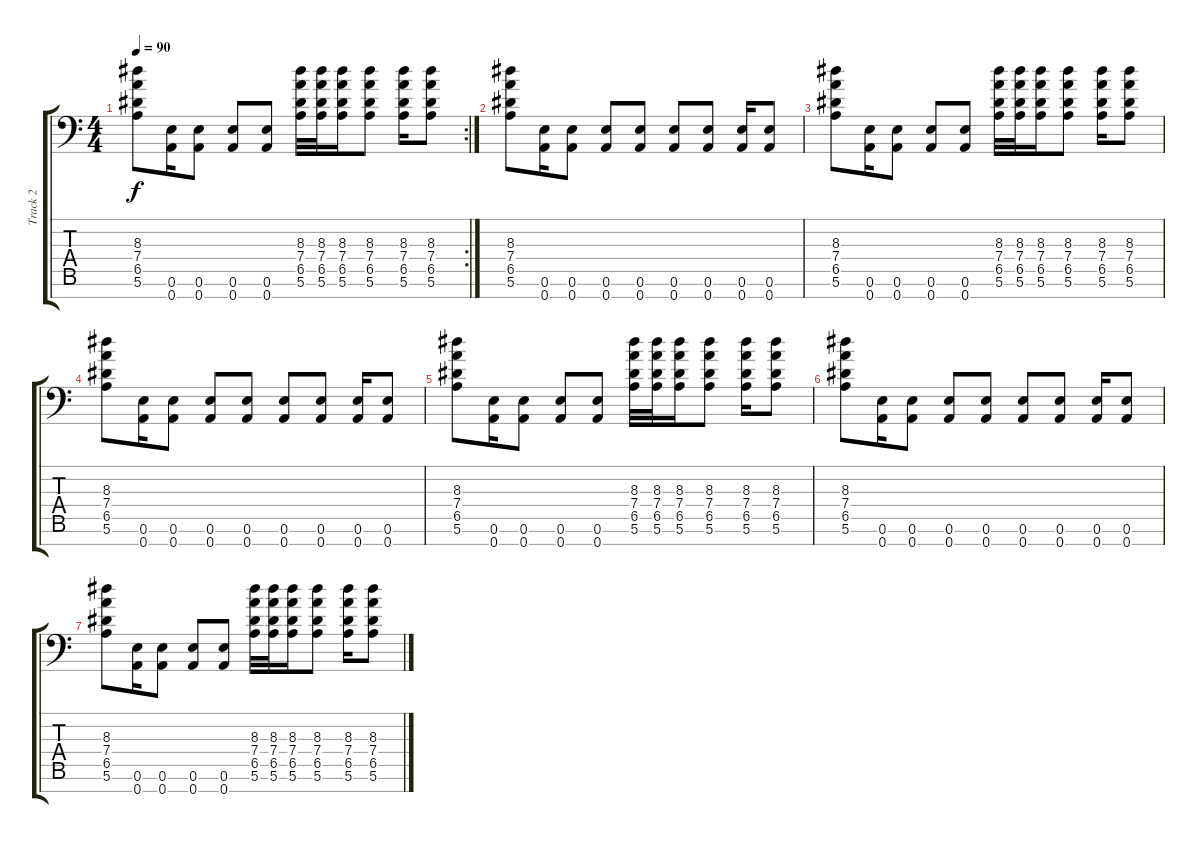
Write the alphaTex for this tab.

\track ("Track 2" "Track 2") {instrument distortionguitar}
\staff {score tabs}
\tuning (E4 B3 G3 D3 A2 E2 A1) {hide}
\rc 2
\ts (4 4)
\tempo 90
\clef f4
\ks c
(8.3 7.4 6.5 5.6).8{dy f} (0.6 0.7).16 (0.6 0.7).8 (0.6 0.7).8 (0.6 0.7).8 (8.3 7.4 6.5 5.6).32 (8.3 7.4 6.5 5.6).32 (8.3 7.4 6.5 5.6).16 (8.3 7.4 6.5 5.6).8 (8.3 7.4 6.5 5.6).16 (8.3 7.4 6.5 5.6).8 |
(8.3 7.4 6.5 5.6).8 (0.6 0.7).16 (0.6 0.7).8 (0.6 0.7).8 (0.6 0.7).8 (0.6 0.7).8 (0.6 0.7).8 (0.6 0.7).16 (0.6 0.7).8 |
(8.3 7.4 6.5 5.6).8 (0.6 0.7).16 (0.6 0.7).8 (0.6 0.7).8 (0.6 0.7).8 (8.3 7.4 6.5 5.6).32 (8.3 7.4 6.5 5.6).32 (8.3 7.4 6.5 5.6).16 (8.3 7.4 6.5 5.6).8 (8.3 7.4 6.5 5.6).16 (8.3 7.4 6.5 5.6).8 |
(8.3 7.4 6.5 5.6).8 (0.6 0.7).16 (0.6 0.7).8 (0.6 0.7).8 (0.6 0.7).8 (0.6 0.7).8 (0.6 0.7).8 (0.6 0.7).16 (0.6 0.7).8 |
(8.3 7.4 6.5 5.6).8 (0.6 0.7).16 (0.6 0.7).8 (0.6 0.7).8 (0.6 0.7).8 (8.3 7.4 6.5 5.6).32 (8.3 7.4 6.5 5.6).32 (8.3 7.4 6.5 5.6).16 (8.3 7.4 6.5 5.6).8 (8.3 7.4 6.5 5.6).16 (8.3 7.4 6.5 5.6).8 |
(8.3 7.4 6.5 5.6).8 (0.6 0.7).16 (0.6 0.7).8 (0.6 0.7).8 (0.6 0.7).8 (0.6 0.7).8 (0.6 0.7).8 (0.6 0.7).16 (0.6 0.7).8 |
(8.3 7.4 6.5 5.6).8 (0.6 0.7).16 (0.6 0.7).8 (0.6 0.7).8 (0.6 0.7).8 (8.3 7.4 6.5 5.6).32 (8.3 7.4 6.5 5.6).32 (8.3 7.4 6.5 5.6).16 (8.3 7.4 6.5 5.6).8 (8.3 7.4 6.5 5.6).16 (8.3 7.4 6.5 5.6).8
